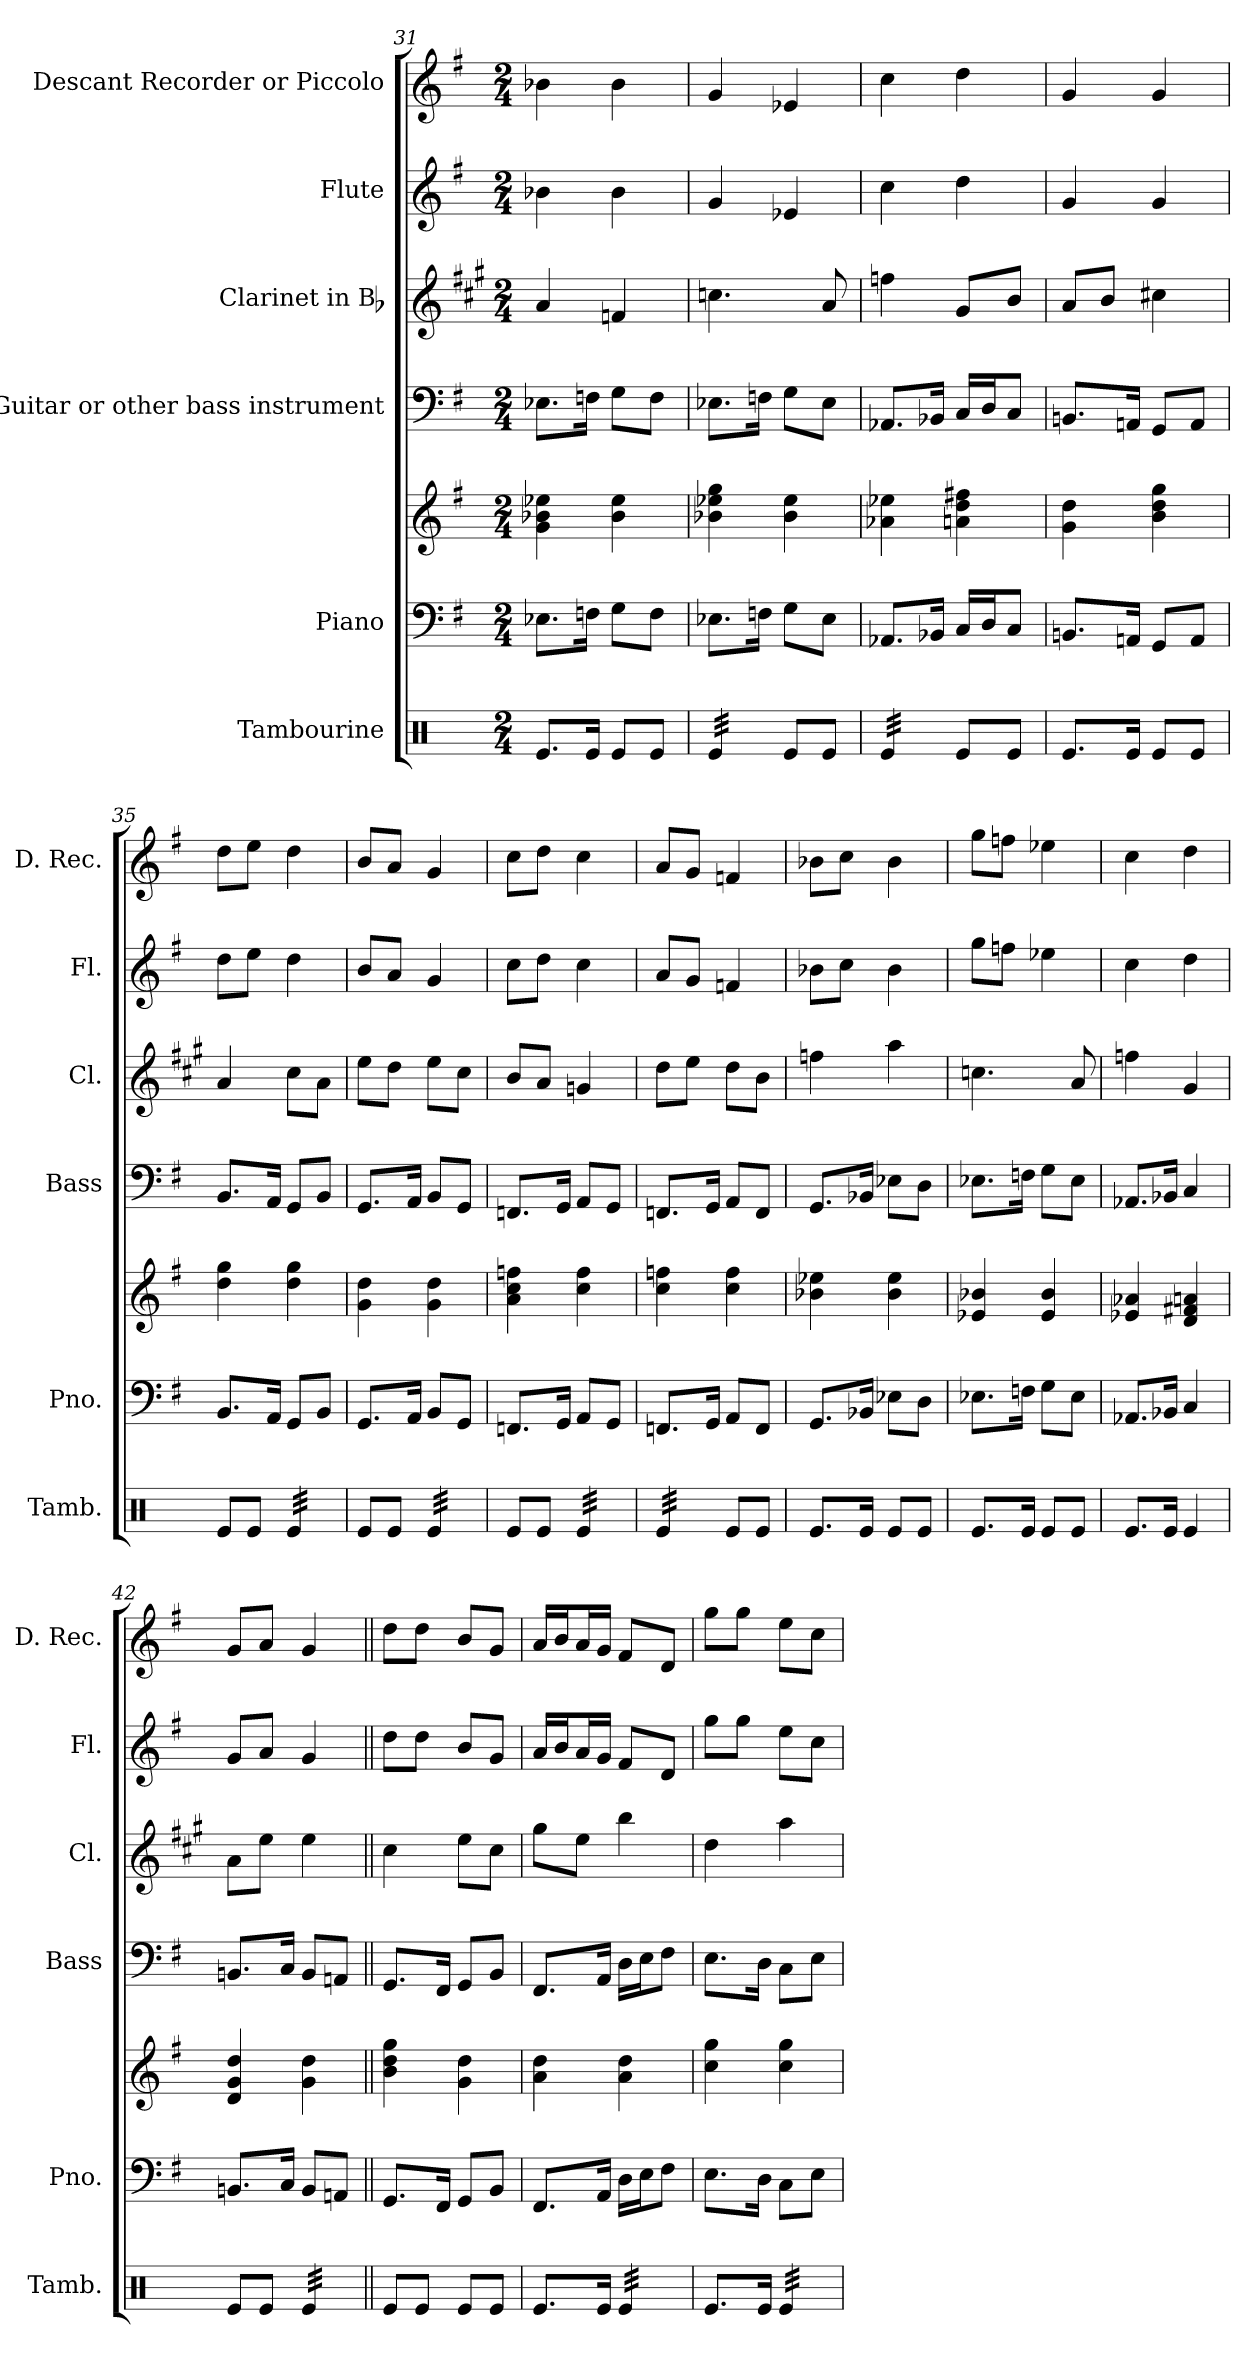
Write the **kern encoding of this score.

**kern	**kern	**kern	**kern	**kern	**kern	**kern
*part6	*part5	*part5	*part4	*part3	*part2	*part1
*staff7	*staff6	*staff5	*staff4	*staff3	*staff2	*staff1
*I"Tambourine	*I"Piano	*	*I"Bass Guitar or other bass instrument	*I"Clarinet in Bb	*I"Flute	*I"Descant Recorder or  Piccolo
*I'Tamb.	*I'Pno.	*	*I'Bass	*I'Cl.	*I'Fl.	*I'D. Rec.
*clefX	*clefF4	*clefG2	*clefF4	*clefG2	*clefG2	*clefG2
*	*	*	*ITrd7c12	*ITrd1c2	*	*ITrd-7c-12
*k[]	*k[f#]	*k[f#]	*k[f#]	*k[f#]	*k[f#]	*k[f#]
*C:	*G:	*G:	*G:	*G:	*G:	*G:
*M2/4	*M2/4	*M2/4	*M2/4	*M2/4	*M2/4	*M2/4
=31	=31	=31	=31	=31	=31	=31
8.Rei/L	8.E-Xi\L	4gi\ 4b-Xi 4ee-Xi	8.EE-Xi\L	4gi/	4b-Xi\	4bb-Xi\
16Rei/Jk	16Fni\Jk	.	16FFni\Jk	.	.	.
8Rei/L	8Gi\L	4b-i\ 4ee-i	8GGi\L	4e-Xi/	4b-i\	4bb-i\
8Rei/J	8Fi\J	.	8FFi\J	.	.	.
=32	=32	=32	=32	=32	=32	=32
*tremolo	*	*	*	*	*	*
32Rei/LLL	8.E-Xi\L	4b-Xi\ 4ee-Xi 4ggi	8.EE-Xi\L	4.b-Xi\	4gi/	4ggi/
32Rei/	.	.	.	.	.	.
32Rei/	.	.	.	.	.	.
32Rei/	.	.	.	.	.	.
32Rei/	.	.	.	.	.	.
32Rei/	.	.	.	.	.	.
32Rei/	16Fni\Jk	.	16FFni\Jk	.	.	.
32Rei/JJJ	.	.	.	.	.	.
*Xtremolo	*	*	*	*	*	*
8Rei/L	8Gi\L	4b-i\ 4ee-i	8GGi\L	.	4e-Xi/	4ee-Xi/
8Rei/J	8E-i\J	.	8EE-i\J	8gi/	.	.
=33	=33	=33	=33	=33	=33	=33
*tremolo	*	*	*	*	*	*
32Rei/LLL	8.AA-Xi/L	4a-Xi\ 4ee-Xi	8.AAA-Xi/L	4ee-Xi\	4cci\	4ccci\
32Rei/	.	.	.	.	.	.
32Rei/	.	.	.	.	.	.
32Rei/	.	.	.	.	.	.
32Rei/	.	.	.	.	.	.
32Rei/	.	.	.	.	.	.
32Rei/	16BB-Xi/Jk	.	16BBB-Xi/Jk	.	.	.
32Rei/JJJ	.	.	.	.	.	.
*Xtremolo	*	*	*	*	*	*
8Rei/L	16Ci/LL	4ani\ 4ddi 4ff#Xi	16CCi/LL	8f#i/L	4ddi\	4dddi\
.	16Di/J	.	16DDi/J	.	.	.
8Rei/J	8Ci/J	.	8CCi/J	8ai/J	.	.
=34	=34	=34	=34	=34	=34	=34
8.Rei/L	8.BBni/L	4gi\ 4ddi	8.BBBni/L	8gi/L	4gi/	4ggi/
.	.	.	.	8ai/J	.	.
16Rei/Jk	16AAni/Jk	.	16AAAni/Jk	.	.	.
8Rei/L	8GGi/L	4bi\ 4ddi 4ggi	8GGGi/L	4bni\	4gi/	4ggi/
8Rei/J	8AAi/J	.	8AAAi/J	.	.	.
=35	=35	=35	=35	=35	=35	=35
8Rei/L	8.BBi/L	4ddi\ 4ggi	8.BBBi/L	4gi/	8ddi\L	8dddi\L
8Rei/J	.	.	.	.	8eei\J	8eeei\J
.	16AAi/Jk	.	16AAAi/Jk	.	.	.
*tremolo	*	*	*	*	*	*
32Rei/LLL	8GGi/L	4ddi\ 4ggi	8GGGi/L	8bi\L	4ddi\	4dddi\
32Rei/	.	.	.	.	.	.
32Rei/	.	.	.	.	.	.
32Rei/	.	.	.	.	.	.
32Rei/	8BBi/J	.	8BBBi/J	8gi\J	.	.
32Rei/	.	.	.	.	.	.
32Rei/	.	.	.	.	.	.
32Rei/JJJ	.	.	.	.	.	.
*Xtremolo	*	*	*	*	*	*
=36	=36	=36	=36	=36	=36	=36
8Rei/L	8.GGi/L	4gi\ 4ddi	8.GGGi/L	8ddi\L	8bi/L	8bbi/L
8Rei/J	.	.	.	8cci\J	8ai/J	8aai/J
.	16AAi/Jk	.	16AAAi/Jk	.	.	.
*tremolo	*	*	*	*	*	*
32Rei/LLL	8BBi/L	4gi\ 4ddi	8BBBi/L	8ddi\L	4gi/	4ggi/
32Rei/	.	.	.	.	.	.
32Rei/	.	.	.	.	.	.
32Rei/	.	.	.	.	.	.
32Rei/	8GGi/J	.	8GGGi/J	8bi\J	.	.
32Rei/	.	.	.	.	.	.
32Rei/	.	.	.	.	.	.
32Rei/JJJ	.	.	.	.	.	.
*Xtremolo	*	*	*	*	*	*
=37	=37	=37	=37	=37	=37	=37
8Rei/L	8.FFni/L	4ai\ 4cci 4ffni	8.FFFni/L	8ai/L	8cci\L	8ccci\L
8Rei/J	.	.	.	8gi/J	8ddi\J	8dddi\J
.	16GGi/Jk	.	16GGGi/Jk	.	.	.
*tremolo	*	*	*	*	*	*
32Rei/LLL	8AAi/L	4cci\ 4ffi	8AAAi/L	4fni/	4cci\	4ccci\
32Rei/	.	.	.	.	.	.
32Rei/	.	.	.	.	.	.
32Rei/	.	.	.	.	.	.
32Rei/	8GGi/J	.	8GGGi/J	.	.	.
32Rei/	.	.	.	.	.	.
32Rei/	.	.	.	.	.	.
32Rei/JJJ	.	.	.	.	.	.
=38	=38	=38	=38	=38	=38	=38
32Rei/LLL	8.FFni/L	4cci\ 4ffni	8.FFFni/L	8cci\L	8ai/L	8aai/L
32Rei/	.	.	.	.	.	.
32Rei/	.	.	.	.	.	.
32Rei/	.	.	.	.	.	.
32Rei/	.	.	.	8ddi\J	8gi/J	8ggi/J
32Rei/	.	.	.	.	.	.
32Rei/	16GGi/Jk	.	16GGGi/Jk	.	.	.
32Rei/JJJ	.	.	.	.	.	.
*Xtremolo	*	*	*	*	*	*
8Rei/L	8AAi/L	4cci\ 4ffi	8AAAi/L	8cci\L	4fni/	4ffni/
8Rei/J	8FFi/J	.	8FFFi/J	8ai\J	.	.
=39	=39	=39	=39	=39	=39	=39
8.Rei/L	8.GGi/L	4b-Xi\ 4ee-Xi	8.GGGi/L	4ee-Xi\	8b-Xi\L	8bb-Xi\L
.	.	.	.	.	8cci\J	8ccci\J
16Rei/Jk	16BB-Xi/Jk	.	16BBB-Xi/Jk	.	.	.
8Rei/L	8E-Xi\L	4b-i\ 4ee-i	8EE-Xi\L	4ggi\	4b-i\	4bb-i\
8Rei/J	8Di\J	.	8DDi\J	.	.	.
!!LO:LB:g=z
=40	=40	=40	=40	=40	=40	=40
8.Rei/L	8.E-Xi\L	4e-Xi/ 4b-Xi	8.EE-Xi\L	4.b-Xi\	8ggi\L	8gggi\L
.	.	.	.	.	8ffni\J	8fffni\J
16Rei/Jk	16Fni\Jk	.	16FFni\Jk	.	.	.
8Rei/L	8Gi\L	4e-i/ 4b-i	8GGi\L	.	4ee-Xi\	4eee-Xi\
8Rei/J	8E-i\J	.	8EE-i\J	8gi/	.	.
=41	=41	=41	=41	=41	=41	=41
8.Rei/L	8.AA-Xi/L	4e-Xi/ 4a-Xi	8.AAA-Xi/L	4ee-Xi\	4cci\	4ccci\
16Rei/Jk	16BB-Xi/Jk	.	16BBB-Xi/Jk	.	.	.
4Rei/	4Ci/	4di/ 4f#Xi 4ani	4CCi/	4f#i/	4ddi\	4dddi\
=42	=42	=42	=42	=42	=42	=42
8Rei/L	8.BBni/L	4di/ 4gi 4ddi	8.BBBni/L	8gi\L	8gi/L	8ggi/L
8Rei/J	.	.	.	8ddi\J	8ai/J	8aai/J
.	16Ci/Jk	.	16CCi/Jk	.	.	.
*tremolo	*	*	*	*	*	*
32Rei/LLL	8BBi/L	4gi\ 4ddi	8BBBi/L	4ddi\	4gi/	4ggi/
32Rei/	.	.	.	.	.	.
32Rei/	.	.	.	.	.	.
32Rei/	.	.	.	.	.	.
32Rei/	8AAni/J	.	8AAAni/J	.	.	.
32Rei/	.	.	.	.	.	.
32Rei/	.	.	.	.	.	.
32Rei/JJJ	.	.	.	.	.	.
*Xtremolo	*	*	*	*	*	*
=43||	=43||	=43||	=43||	=43||	=43||	=43||
8Rei/L	8.GGi/L	4bi\ 4ddi 4ggi	8.GGGi/L	4bi\	8ddi\L	8dddi\L
8Rei/J	.	.	.	.	8ddi\J	8dddi\J
.	16FF#i/Jk	.	16FFF#i/Jk	.	.	.
8Rei/L	8GGi/L	4gi\ 4ddi	8GGGi/L	8ddi\L	8bi/L	8bbi/L
8Rei/J	8BBi/J	.	8BBBi/J	8bi\J	8gi/J	8ggi/J
=44	=44	=44	=44	=44	=44	=44
8.Rei/L	8.FF#i/L	4ai\ 4ddi	8.FFF#i/L	8ff#i\L	16ai/LL	16aai/LL
.	.	.	.	.	16bi/J	16bbi/J
.	.	.	.	8ddi\J	16ai/L	16aai/L
16Rei/Jk	16AAi/Jk	.	16AAAi/Jk	.	16gi/JJ	16ggi/JJ
*tremolo	*	*	*	*	*	*
32Rei/LLL	16Di\LL	4ai\ 4ddi	16DDi\LL	4aai\	8f#i/L	8ff#i/L
32Rei/	.	.	.	.	.	.
32Rei/	16Ei\J	.	16EEi\J	.	.	.
32Rei/	.	.	.	.	.	.
32Rei/	8F#i\J	.	8FF#i\J	.	8di/J	8ddi/J
32Rei/	.	.	.	.	.	.
32Rei/	.	.	.	.	.	.
32Rei/JJJ	.	.	.	.	.	.
*Xtremolo	*	*	*	*	*	*
=45	=45	=45	=45	=45	=45	=45
8.Rei/L	8.Ei\L	4cci\ 4ggi	8.EEi\L	4cci\	8ggi\L	8gggi\L
.	.	.	.	.	8ggi\J	8gggi\J
16Rei/Jk	16Di\Jk	.	16DDi\Jk	.	.	.
*tremolo	*	*	*	*	*	*
32Rei/LLL	8Ci\L	4cci\ 4ggi	8CCi\L	4ggi\	8eei\L	8eeei\L
32Rei/	.	.	.	.	.	.
32Rei/	.	.	.	.	.	.
32Rei/	.	.	.	.	.	.
32Rei/	8Ei\J	.	8EEi\J	.	8cci\J	8ccci\J
32Rei/	.	.	.	.	.	.
32Rei/	.	.	.	.	.	.
32Rei/JJJ	.	.	.	.	.	.
*Xtremolo	*	*	*	*	*	*
=	=	=	=	=	=	=
*-	*-	*-	*-	*-	*-	*-
